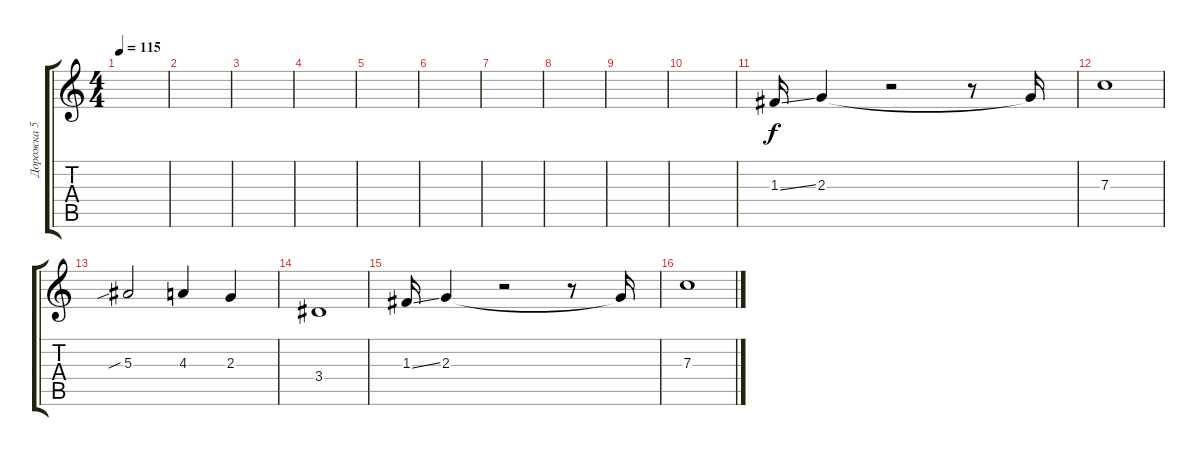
\track ("Дорожка 5" "Дорожка 5") {instrument distortionguitar}
\staff {score tabs}
\tuning (D4 A3 F3 C3 G2 D2) {hide}
\ts (4 4)
\tempo 115
\clef g2
\ks c
|
|
|
|
|
|
|
|
|
|
1.3{ss}.16{dy f} 2.3.4 r.2 r.8 2.3{t}.16 |
7.3.1 |
5.3{sib}.2 4.3.4 2.3.4 |
3.4.1 |
1.3{ss}.16{volume 14} 2.3.4 r.2 r.8 2.3{t}.16 |
7.3.1
